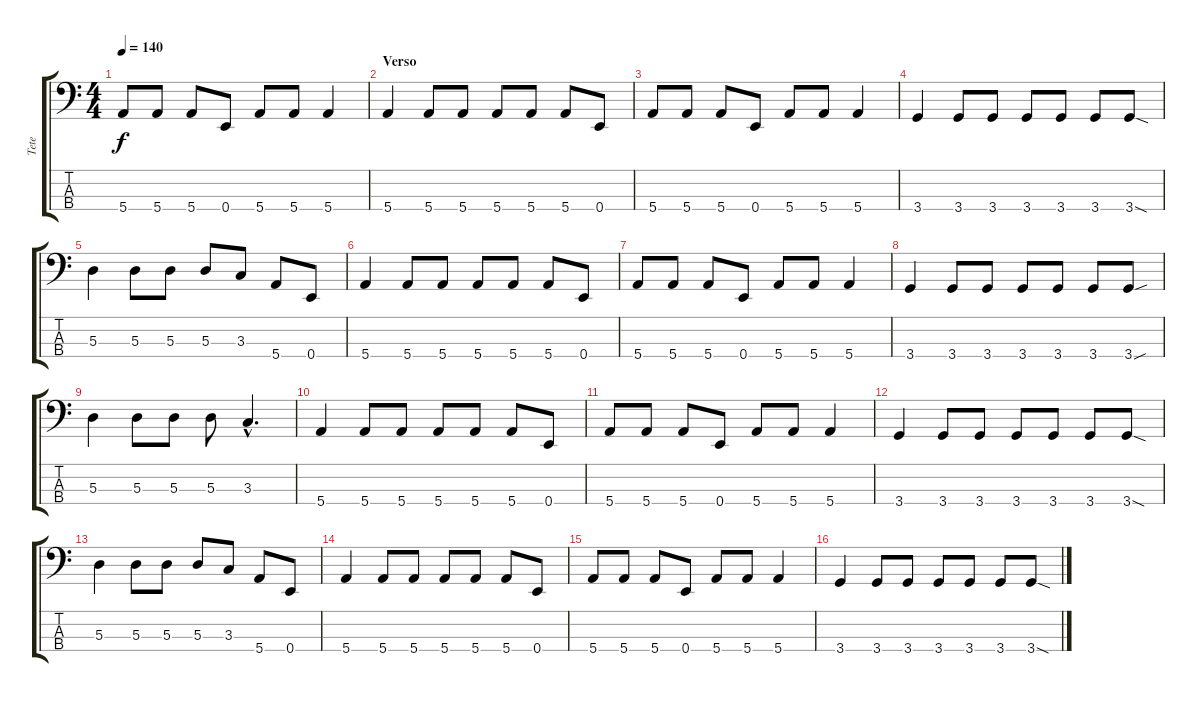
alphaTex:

\track ("Tete" "Tete") {instrument electricbassfinger}
\staff {score tabs}
\tuning (G2 D2 A1 E1) {hide}
\ts (4 4)
\tempo 140
\clef f4
\ks c
5.4.8{dy f} 5.4.8 5.4.8 0.4.8 5.4.8 5.4.8 5.4.4 |
\section ("" "Verso")
5.4.4 5.4.8 5.4.8 5.4.8 5.4.8 5.4.8 0.4.8 |
5.4.8 5.4.8 5.4.8 0.4.8 5.4.8 5.4.8 5.4.4 |
3.4.4 3.4.8 3.4.8 3.4.8 3.4.8 3.4.8 3.4{sod}.8 |
5.3.4 5.3.8 5.3.8 5.3.8 3.3.8 5.4.8 0.4.8 |
5.4.4 5.4.8 5.4.8 5.4.8 5.4.8 5.4.8 0.4.8 |
5.4.8 5.4.8 5.4.8 0.4.8 5.4.8 5.4.8 5.4.4 |
3.4.4 3.4.8 3.4.8 3.4.8 3.4.8 3.4.8 3.4{sou}.8 |
5.3.4 5.3.8 5.3.8 5.3.8 3.3{hac}.4{d} |
5.4.4 5.4.8 5.4.8 5.4.8 5.4.8 5.4.8 0.4.8 |
5.4.8 5.4.8 5.4.8 0.4.8 5.4.8 5.4.8 5.4.4 |
3.4.4 3.4.8 3.4.8 3.4.8 3.4.8 3.4.8 3.4{sod}.8 |
5.3.4 5.3.8 5.3.8 5.3.8 3.3.8 5.4.8 0.4.8 |
5.4.4 5.4.8 5.4.8 5.4.8 5.4.8 5.4.8 0.4.8 |
5.4.8 5.4.8 5.4.8 0.4.8 5.4.8 5.4.8 5.4.4 |
3.4.4 3.4.8 3.4.8 3.4.8 3.4.8 3.4.8 3.4{sod}.8
